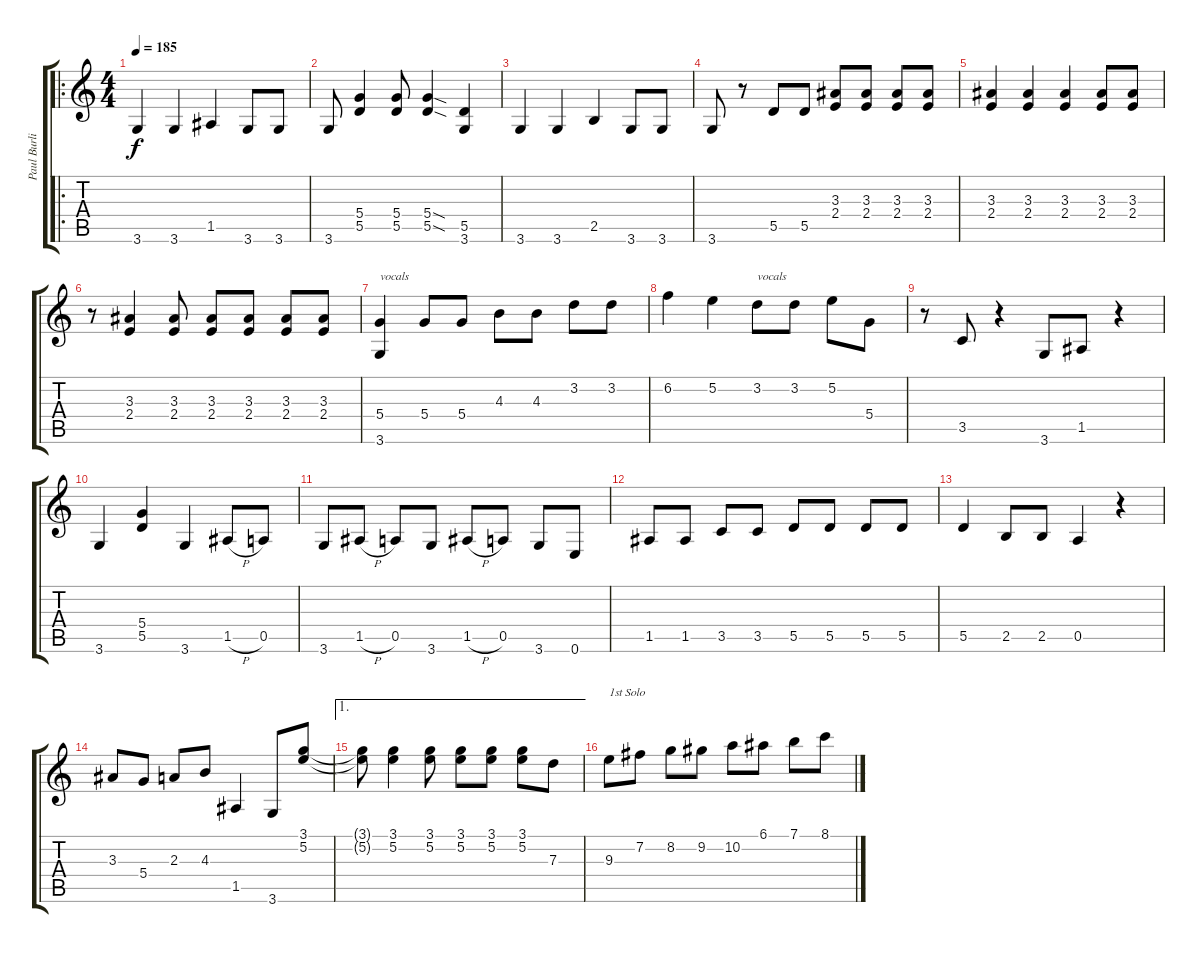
\track ("Paul Burlison" "Paul Burli") {instrument overdrivenguitar}
\staff {score tabs}
\tuning (E4 B3 G3 D3 A2 E2) {hide}
\ro
\ts (4 4)
\tempo 185
\clef g2
\ks c
3.6.4{dy f} 3.6.4 1.5.4 3.6.8 3.6.8 |
3.6.8 (5.4 5.5).4 (5.4 5.5).8 (5.4{sod} 5.5{sod}).4 (5.5 3.6).4 |
3.6.4 3.6.4 2.5.4 3.6.8 3.6.8 |
3.6.8 r.8 5.5.8 5.5.8 (3.3 2.4).8 (3.3 2.4).8 (3.3 2.4).8 (3.3 2.4).8 |
(3.3 2.4).4 (3.3 2.4).4 (3.3 2.4).4 (3.3 2.4).8 (3.3 2.4).8 |
r.8 (3.3 2.4).4 (3.3 2.4).8 (3.3 2.4).8 (3.3 2.4).8 (3.3 2.4).8 (3.3 2.4).8 |
(5.4 3.6).4{txt "vocals"} 5.4.8 5.4.8 4.3.8 4.3.8 3.2.8 3.2.8 |
6.2.4 5.2.4 3.2.8{txt "vocals"} 3.2.8 5.2.8 5.4.8 |
r.8 3.5.8 r.4 3.6.8 1.5.8 r.4 |
3.6.4 (5.4 5.5).4 3.6.4 1.5{h}.8 0.5.8 |
3.6.8 1.5{h}.8 0.5.8 3.6.8 1.5{h}.8 0.5.8 3.6.8 0.6.8 |
1.5.8 1.5.8 3.5.8 3.5.8 5.5.8 5.5.8 5.5.8 5.5.8 |
5.5.4 2.5.8 2.5.8 0.5.4 r.4 |
3.3.8 5.4.8 2.3.8 4.3.8 1.5.4 3.6.8 (3.1 5.2).8 |
\ae 1
(3.1{t} 5.2{t}).8 (3.1 5.2).4 (3.1 5.2).8 (3.1 5.2).8 (3.1 5.2).8 (3.1 5.2).8 7.3.8 |
9.3.8{txt "1st Solo"} 7.2.8 8.2.8 9.2.8 10.2.8 6.1.8 7.1.8 8.1.8
